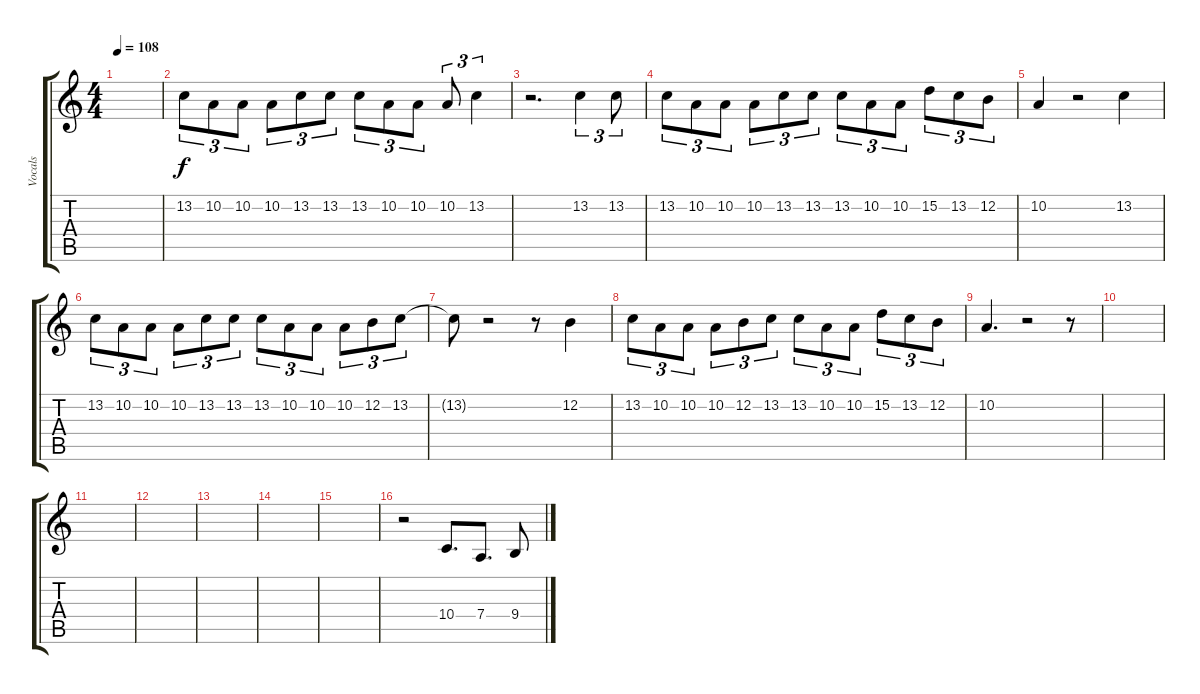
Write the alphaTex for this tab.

\track ("Vocals" "Vocals") {instrument flute}
\staff {score tabs}
\tuning (E4 B3 G3 D3 A2 E2) {hide}
\ts (4 4)
\tempo 108
\clef g2
\ks c
|
13.2.8{tu (3 2)} 10.2.8{tu (3 2)} 10.2.8{tu (3 2)} 10.2.8{tu (3 2)} 13.2.8{tu (3 2)} 13.2.8{tu (3 2)} 13.2.8{tu (3 2)} 10.2.8{tu (3 2)} 10.2.8{tu (3 2)} 10.2.8{tu (3 2)} 13.2.4{tu (3 2)} |
r.2{d} 13.2.4{tu (3 2)} 13.2.8{tu (3 2)} |
13.2.8{tu (3 2)} 10.2.8{tu (3 2)} 10.2.8{tu (3 2)} 10.2.8{tu (3 2)} 13.2.8{tu (3 2)} 13.2.8{tu (3 2)} 13.2.8{tu (3 2)} 10.2.8{tu (3 2)} 10.2.8{tu (3 2)} 15.2.8{tu (3 2)} 13.2.8{tu (3 2)} 12.2.8{tu (3 2)} |
10.2.4 r.2 13.2.4 |
13.2.8{tu (3 2)} 10.2.8{tu (3 2)} 10.2.8{tu (3 2)} 10.2.8{tu (3 2)} 13.2.8{tu (3 2)} 13.2.8{tu (3 2)} 13.2.8{tu (3 2)} 10.2.8{tu (3 2)} 10.2.8{tu (3 2)} 10.2.8{tu (3 2)} 12.2.8{tu (3 2)} 13.2.8{tu (3 2)} |
13.2{t}.8 r.2 r.8 12.2.4 |
13.2.8{tu (3 2)} 10.2.8{tu (3 2)} 10.2.8{tu (3 2)} 10.2.8{tu (3 2)} 12.2.8{tu (3 2)} 13.2.8{tu (3 2)} 13.2.8{tu (3 2)} 10.2.8{tu (3 2)} 10.2.8{tu (3 2)} 15.2.8{tu (3 2)} 13.2.8{tu (3 2)} 12.2.8{tu (3 2)} |
10.2.4{d} r.2 r.8 |
|
|
|
|
|
|
r.2 10.4.8{d} 7.4.8{d} 9.4.8
